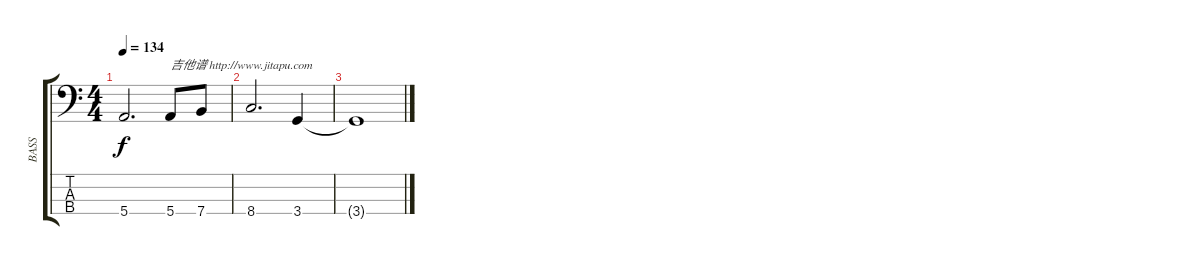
\track ("BASS" "BASS") {instrument electricbasspick}
\staff {score tabs}
\tuning (G2 D2 A1 E1) {hide}
\ts (4 4)
\tempo 134
\clef f4
\ks c
5.4.2{d dy f} 5.4.8{txt "吉他谱 http://www.jitapu.com"} 7.4.8 |
8.4.2{d} 3.4.4 |
3.4{t}.1
